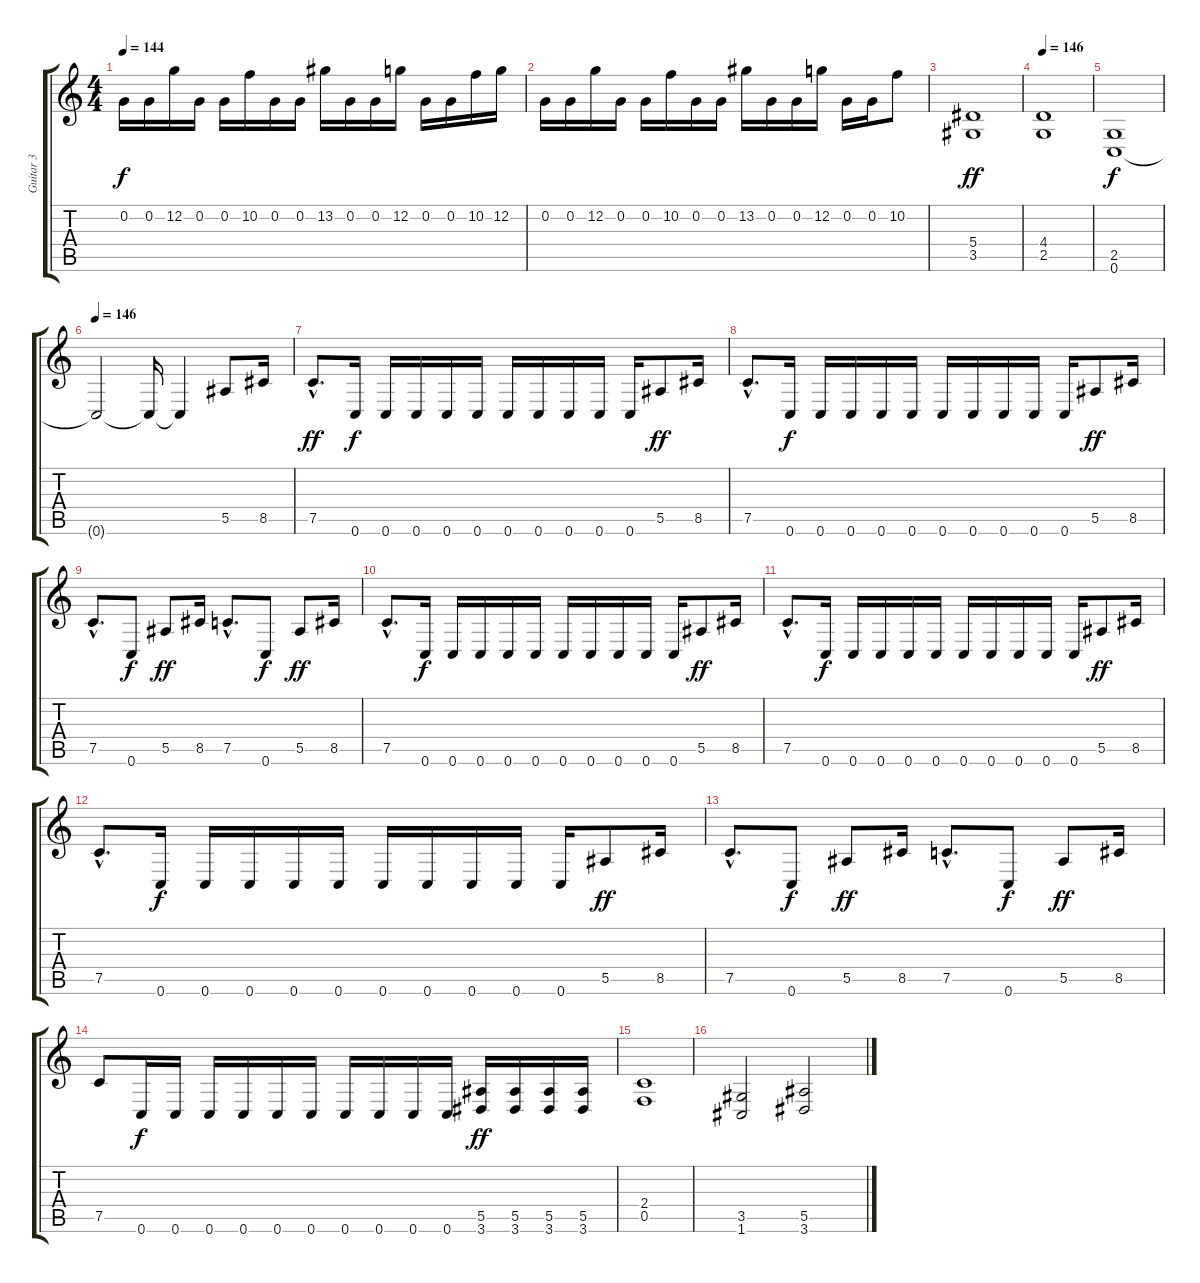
\track ("Guitar 3" "Guitar 3") {instrument distortionguitar}
\staff {score tabs}
\tuning (C4 G3 Eb3 Bb2 F2 C2) {hide}
\ts (4 4)
\tempo 144
\clef g2
\ks c
0.2.16{dy f} 0.2.16 12.2.16 0.2.16 0.2.16 10.2.16 0.2.16 0.2.16 13.2.16 0.2.16 0.2.16 12.2.16 0.2.16 0.2.16 10.2.16 12.2.16 |
0.2.16 0.2.16 12.2.16 0.2.16 0.2.16 10.2.16 0.2.16 0.2.16 13.2.16 0.2.16 0.2.16 12.2.16 0.2.16 0.2.16 10.2.8 |
(5.4 3.5).1{dy ff} |
\tempo 146
(4.4 2.5).1 |
(2.5 0.6).1{dy f} |
\tempo 146
0.6{t}.2 0.6{t}.16 0.6{t}.4 5.5.8 8.5.16 |
7.5{hac}.8{d dy ff balance 16 instrument distortionguitar} 0.6.16{dy f} 0.6.16 0.6.16 0.6.16 0.6.16 0.6.16 0.6.16 0.6.16 0.6.16 0.6.16 5.5.8{dy ff} 8.5.16 |
7.5{hac}.8{d} 0.6.16{dy f} 0.6.16 0.6.16 0.6.16 0.6.16 0.6.16 0.6.16 0.6.16 0.6.16 0.6.16 5.5.8{dy ff} 8.5.16 |
7.5{hac}.8{d} 0.6.8{dy f} 5.5.8{dy ff} 8.5.16 7.5{hac}.8{d} 0.6.8{dy f} 5.5.8{dy ff} 8.5.16 |
7.5{hac}.8{d} 0.6.16{dy f} 0.6.16 0.6.16 0.6.16 0.6.16 0.6.16 0.6.16 0.6.16 0.6.16 0.6.16 5.5.8{dy ff} 8.5.16 |
7.5{hac}.8{d} 0.6.16{dy f} 0.6.16 0.6.16 0.6.16 0.6.16 0.6.16 0.6.16 0.6.16 0.6.16 0.6.16 5.5.8{dy ff} 8.5.16 |
7.5{hac}.8{d} 0.6.16{dy f} 0.6.16 0.6.16 0.6.16 0.6.16 0.6.16 0.6.16 0.6.16 0.6.16 0.6.16 5.5.8{dy ff} 8.5.16 |
7.5{hac}.8{d} 0.6.8{dy f} 5.5.8{dy ff} 8.5.16 7.5{hac}.8{d} 0.6.8{dy f} 5.5.8{dy ff} 8.5.16 |
7.5.8 0.6.16{dy f} 0.6.16 0.6.16 0.6.16 0.6.16 0.6.16 0.6.16 0.6.16 0.6.16 0.6.16 (5.5 3.6).16{dy ff} (5.5 3.6).16 (5.5 3.6).16 (5.5 3.6).16 |
(2.4 0.5).1 |
(3.5 1.6).2 (5.5 3.6).2
